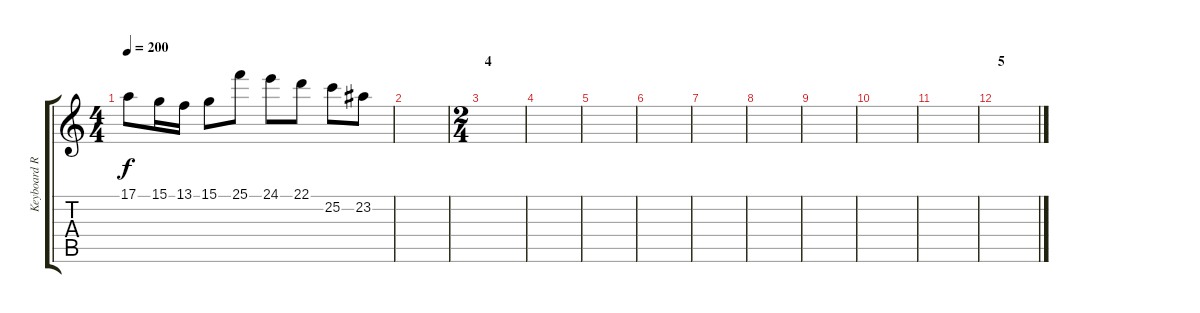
\track ("Keyboard Right" "Keyboard R") {instrument brightacousticpiano}
\staff {score tabs}
\tuning (E4 B3 G3 D3 A2 D2) {hide}
\ts (4 4)
\tempo 200
\clef g2
\ks c
17.1.8{dy f} 15.1.16 13.1.16 15.1.8 25.1.8 24.1.8 22.1.8 25.2.8 23.2.8 |
|
\ts (2 4)
\section ("" "4")
|
|
|
|
|
|
|
|
|
\section ("" "5")
